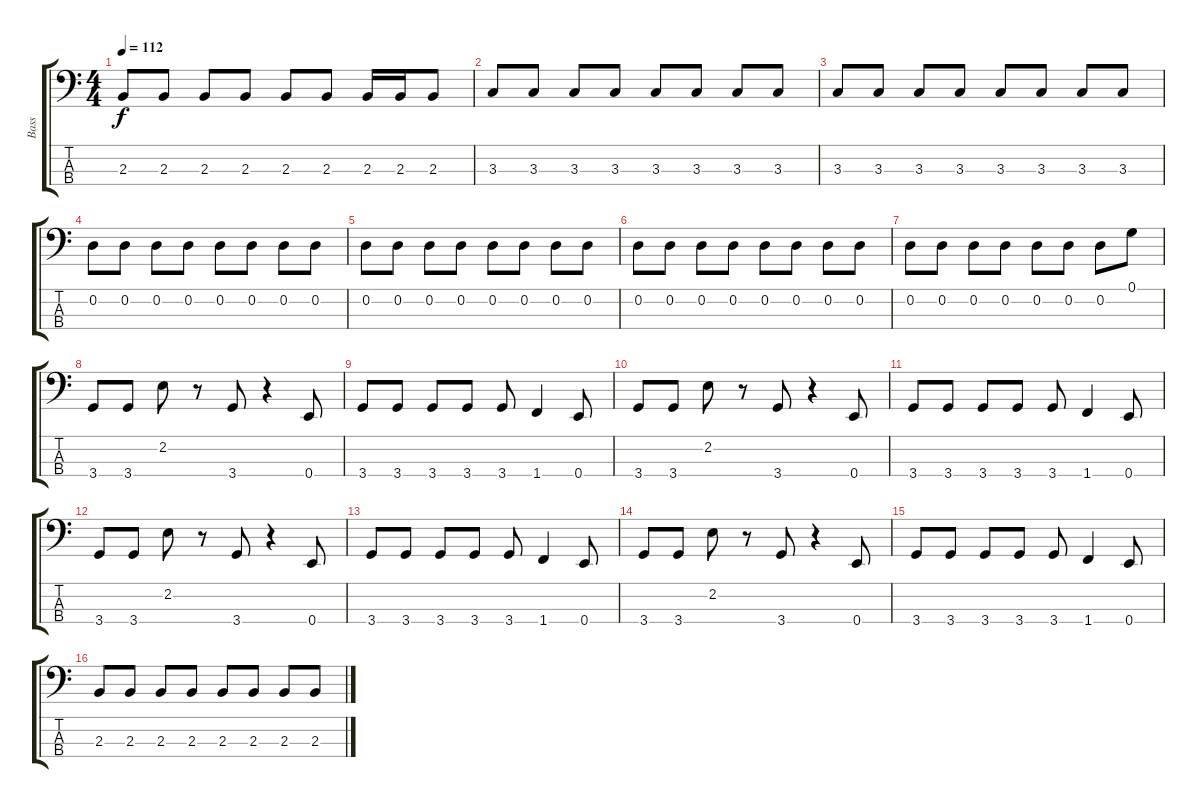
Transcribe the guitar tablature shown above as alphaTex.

\track ("Bass" "Bass") {instrument electricbassfinger}
\staff {score tabs}
\tuning (G2 D2 A1 E1) {hide}
\ts (4 4)
\tempo 112
\clef f4
\ks c
2.3.8{dy f} 2.3.8 2.3.8 2.3.8 2.3.8 2.3.8 2.3.16 2.3.16 2.3.8 |
3.3.8 3.3.8 3.3.8 3.3.8 3.3.8 3.3.8 3.3.8 3.3.8 |
3.3.8 3.3.8 3.3.8 3.3.8 3.3.8 3.3.8 3.3.8 3.3.8 |
0.2.8 0.2.8 0.2.8 0.2.8 0.2.8 0.2.8 0.2.8 0.2.8 |
0.2.8 0.2.8 0.2.8 0.2.8 0.2.8 0.2.8 0.2.8 0.2.8 |
0.2.8 0.2.8 0.2.8 0.2.8 0.2.8 0.2.8 0.2.8 0.2.8 |
0.2.8 0.2.8 0.2.8 0.2.8 0.2.8 0.2.8 0.2.8 0.1.8 |
3.4.8 3.4.8 2.2.8 r.8 3.4.8 r.4 0.4.8 |
3.4.8 3.4.8 3.4.8 3.4.8 3.4.8 1.4.4 0.4.8 |
3.4.8 3.4.8 2.2.8 r.8 3.4.8 r.4 0.4.8 |
3.4.8 3.4.8 3.4.8 3.4.8 3.4.8 1.4.4 0.4.8 |
3.4.8 3.4.8 2.2.8 r.8 3.4.8 r.4 0.4.8 |
3.4.8 3.4.8 3.4.8 3.4.8 3.4.8 1.4.4 0.4.8 |
3.4.8 3.4.8 2.2.8 r.8 3.4.8 r.4 0.4.8 |
3.4.8 3.4.8 3.4.8 3.4.8 3.4.8 1.4.4 0.4.8 |
2.3.8 2.3.8 2.3.8 2.3.8 2.3.8 2.3.8 2.3.8 2.3.8
